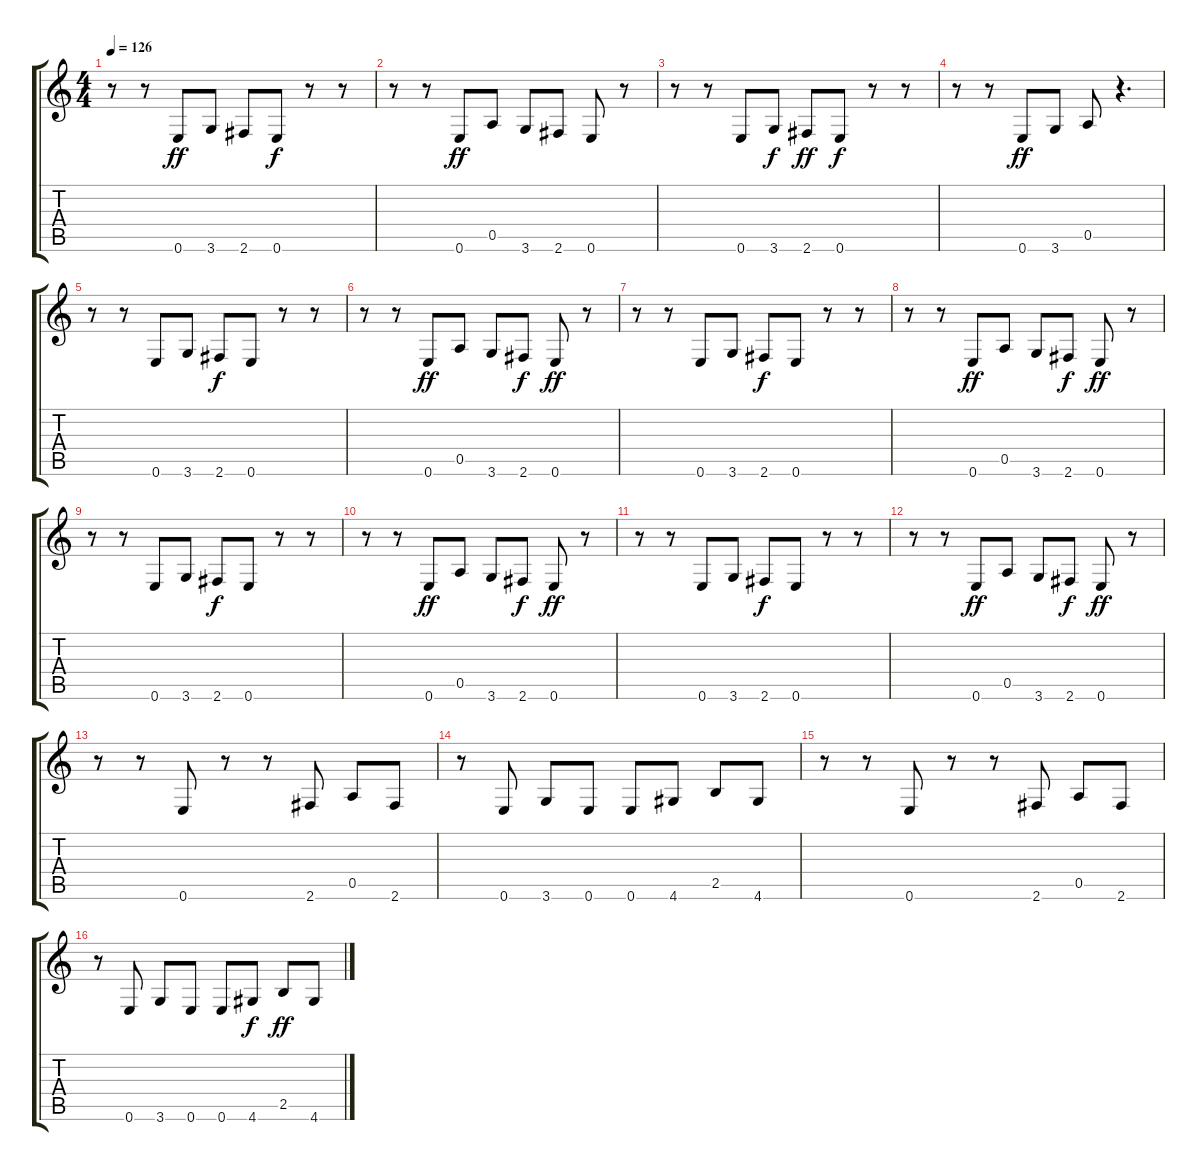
\track "" {instrument slapbass2}
\staff {score tabs}
\tuning (E4 B3 G3 D3 A2 E2) {hide}
\ts (4 4)
\tempo 126
\clef g2
\ks c
r.8{dy ff} r.8 0.6.8 3.6.8 2.6.8 0.6.8{dy f} r.8 r.8 |
r.8 r.8 0.6.8{dy ff} 0.5.8 3.6.8 2.6.8 0.6.8 r.8 |
r.8 r.8 0.6.8 3.6.8{dy f} 2.6.8{dy ff} 0.6.8{dy f} r.8 r.8 |
r.8 r.8 0.6.8{dy ff} 3.6.8 0.5.8 r.4{d} |
r.8 r.8 0.6.8 3.6.8 2.6.8{dy f} 0.6.8 r.8 r.8 |
r.8 r.8 0.6.8{dy ff} 0.5.8 3.6.8 2.6.8{dy f} 0.6.8{dy ff} r.8 |
r.8 r.8 0.6.8 3.6.8 2.6.8{dy f} 0.6.8 r.8 r.8 |
r.8 r.8 0.6.8{dy ff} 0.5.8 3.6.8 2.6.8{dy f} 0.6.8{dy ff} r.8 |
r.8 r.8 0.6.8 3.6.8 2.6.8{dy f} 0.6.8 r.8 r.8 |
r.8 r.8 0.6.8{dy ff} 0.5.8 3.6.8 2.6.8{dy f} 0.6.8{dy ff} r.8 |
r.8 r.8 0.6.8 3.6.8 2.6.8{dy f} 0.6.8 r.8 r.8 |
r.8 r.8 0.6.8{dy ff} 0.5.8 3.6.8 2.6.8{dy f} 0.6.8{dy ff} r.8 |
r.8 r.8 0.6.8 r.8 r.8 2.6.8 0.5.8 2.6.8 |
r.8 0.6.8 3.6.8 0.6.8 0.6.8 4.6.8 2.5.8 4.6.8 |
r.8 r.8 0.6.8 r.8 r.8 2.6.8 0.5.8 2.6.8 |
r.8 0.6.8 3.6.8 0.6.8 0.6.8 4.6.8{dy f} 2.5.8{dy ff} 4.6.8
